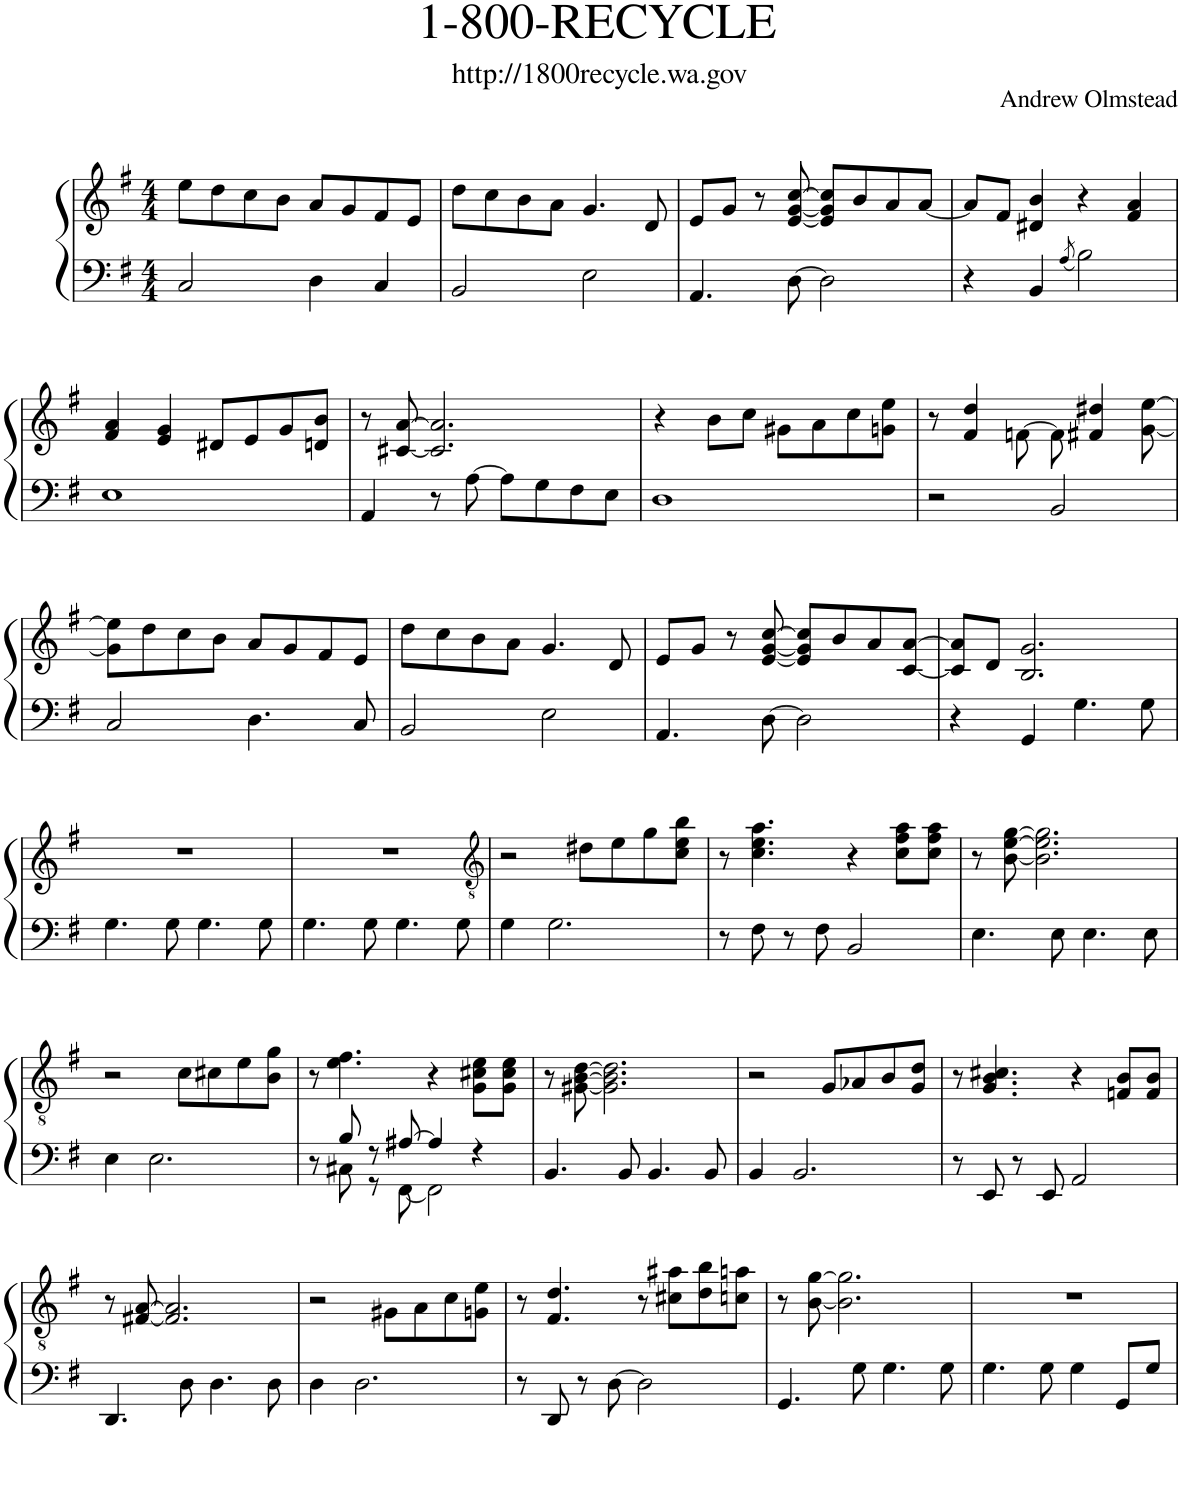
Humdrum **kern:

**kern	**kern
*part1	*part1
*staff2	*staff1
*I"Piano	*
*I'Pno.	*
*clefF4	*clefG2
*k[f#]	*k[f#]
*M4/4	*M4/4
=1	=1
2C/	8ee\L
.	8dd\
.	8cc\
.	8b\J
4D\	8a/L
.	8g/
4C/	8f#/
.	8e/J
=2	=2
2BB/	8dd\L
.	8cc\
.	8b\
.	8a\J
2E\	4.g/
.	8d/
=3	=3
4.AA/	8e/L
.	8g/J
.	8r
[8D\	[8e/ [8g/ [8cc/
2D\]	8e/] 8g/] 8cc/]L
.	8b/
.	8a/
.	[8a/J
=4	=4
4r	8a/L]
.	8f#/J
4BB/	4d#X/ 4b/
8qA/	.
2B\	4r
.	4f#/ 4a/
!!LO:LB:g=z
=5	=5
1E	4f#/ 4a/
.	4e/ 4g/
.	8d#X/L
.	8e/
.	8g/
.	8dn/ 8b/J
=6	=6
4AA/	8r
.	[8c#X/ [8a/
8r	2.c#/] 2.a/]
[8A\	.
8A\L]	.
8G\	.
8F#\	.
8E\J	.
=7	=7
1D	4r
.	8b\L
.	8cc\J
.	8g#X\L
.	8a\
.	8cc\
.	8gn\ 8ee\J
=8	=8
2r	8r
.	4f#/ 4dd/
.	[8fn\
2BB/	8f\]
.	4f#X/ 4dd#X/
.	[8g\ [8ee\
!!LO:LB:g=z
=9	=9
2C/	8g\] 8ee\]L
.	8dd\
.	8cc\
.	8b\J
4.D\	8a/L
.	8g/
.	8f#/
8C/	8e/J
=10	=10
2BB/	8dd\L
.	8cc\
.	8b\
.	8a\J
2E\	4.g/
.	8d/
=11	=11
4.AA/	8e/L
.	8g/J
.	8r
[8D\	[8e/ [8g/ [8cc/
2D\]	8e/] 8g/] 8cc/]L
.	8b/
.	8a/
.	[8c/ [8a/J
=12	=12
4r	8c/] 8a/]L
.	8d/J
4GG/	2.B/ 2.g/
4.G\	.
8G\	.
!!LO:LB:g=z
=13	=13
4.G\	1r
8G\	.
4.G\	.
8G\	.
=14	=14
4.G\	1r
8G\	.
4.G\	.
8G\	.
=15	=15
*	*clefGv2
4G\	2r
2.G\	.
.	8d#X\L
.	8e\
.	8g\
.	8c\ 8e\ 8b\J
=16	=16
8r	8r
8F#\	4.c\ 4.e\ 4.a\
8r	.
8F#\	.
2BB/	4r
.	8c\ 8f#\ 8a\L
.	8c\ 8f#\ 8a\J
=17	=17
4.E\	8r
.	[8B\ [8e\ [8g\
.	2.B\] 2.e\] 2.g\]
8E\	.
4.E\	.
8E\	.
!!LO:LB:g=z
=18	=18
4E\	2r
2.E\	.
.	8c\L
.	8c#X\
.	8e\
.	8B\ 8g\J
=19	=19
*^	*
8r	8ryy	8r
8B/	8C#X\	4.e\ 4.f#\
8r	8r	.
[8A#X/	[8FF#\	.
4A#/]	2FF#\]	4r
4r	.	8G\ 8c#X\ 8e\L
.	.	8G\ 8c#\ 8e\J
*v	*v	*
=20	=20
4.BB/	8r
.	[8G#X\ [8B\ [8d\
.	2.G#\] 2.B\] 2.d\]
8BB/	.
4.BB/	.
8BB/	.
=21	=21
4BB/	2r
2.BB/	.
.	8G/L
.	8A-X/
.	8B/
.	8G/ 8d/J
=22	=22
8r	8r
8EE/	4.G/ 4.B/ 4.c#X/
8r	.
8EE/	.
2AA/	4r
.	8Fn/ 8B/L
.	8F/ 8B/J
!!LO:LB:g=z
=23	=23
4.DD/	8r
.	[8F#X/ [8A/
.	2.F#/] 2.A/]
8D\	.
4.D\	.
8D\	.
=24	=24
4D\	2r
2.D\	.
.	8G#X\L
.	8A\
.	8c\
.	8Gn\ 8e\J
=25	=25
8r	8r
8DD/	4.F#/ 4.d/
8r	.
[8D\	.
2D\]	8r
.	8c#X\ 8a#X\L
.	8d\ 8b\
.	8cn\ 8an\J
=26	=26
4.GG/	8r
.	[8B\ [8g\
.	2.B\] 2.g\]
8G\	.
4.G\	.
8G\	.
=27	=27
4.G\	1r
8G\	.
4G\	.
8GG/L	.
8G/J	.
=	=
*-	*-
